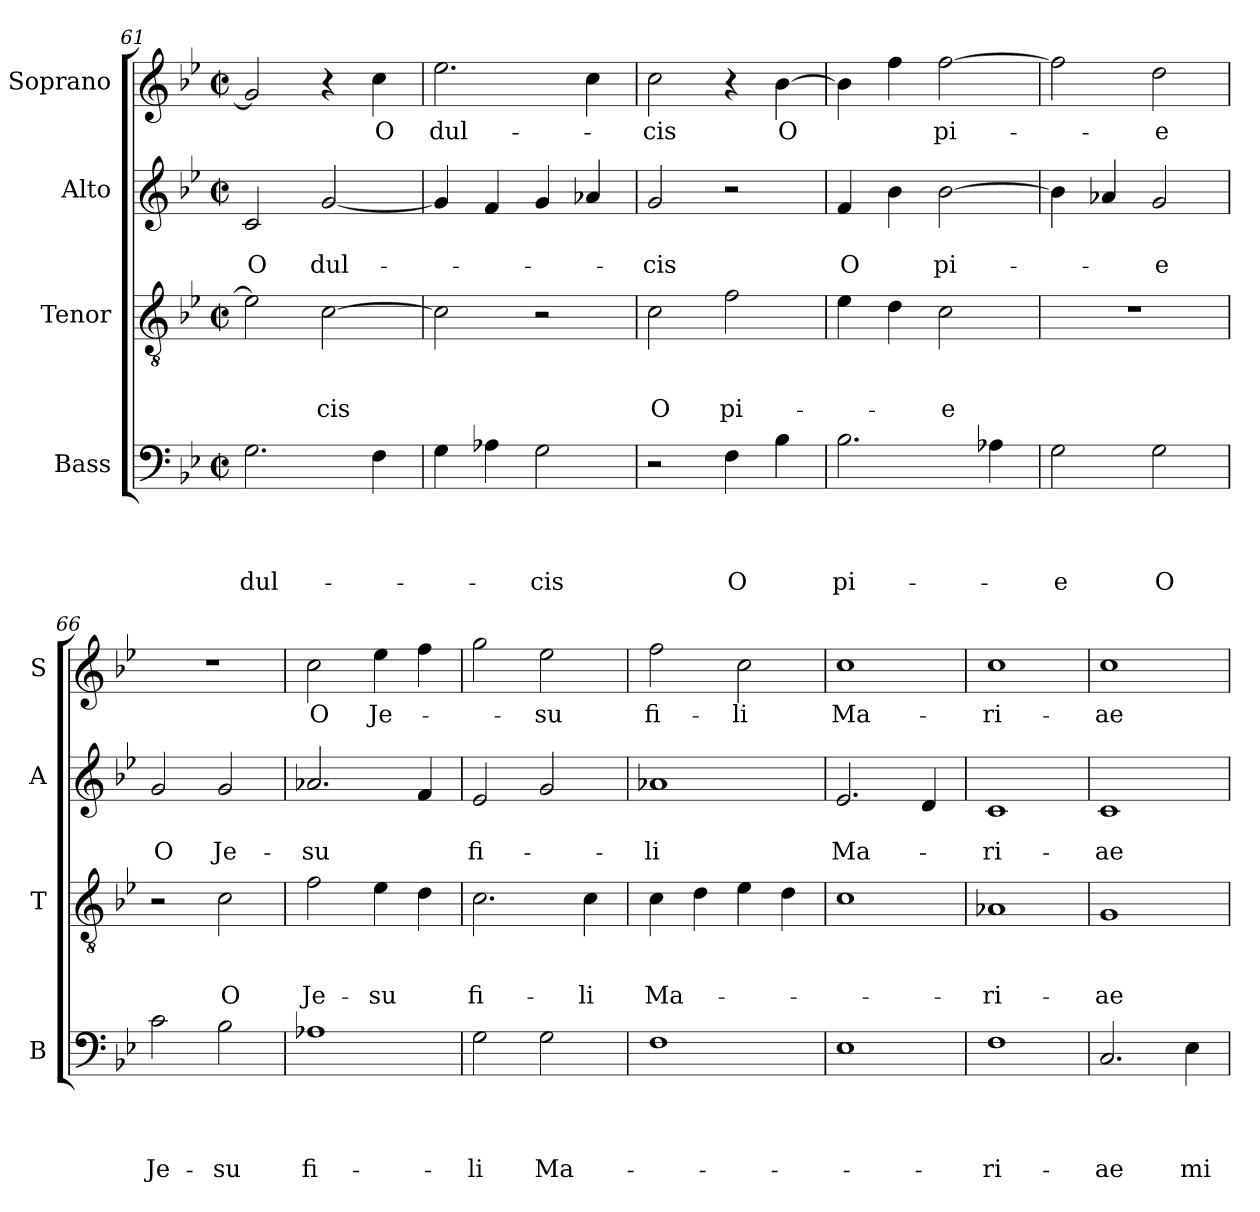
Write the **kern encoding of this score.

**kern	**text	**text	**text	**text	**kern	**text	**text	**text	**kern	**text	**text	**kern	**text
*part4	*part4	*part4	*part4	*part4	*part3	*part3	*part3	*part3	*part2	*part2	*part2	*part1	*part1
*staff4	*staff4	*staff4	*staff4	*staff4	*staff3	*staff3	*staff3	*staff3	*staff2	*staff2	*staff2	*staff1	*staff1
*I"Bass	*	*	*	*	*I"Tenor	*	*	*	*I"Alto	*	*	*I"Soprano	*
*I'B	*	*	*	*	*I'T	*	*	*	*I'A	*	*	*I'S	*
*clefF4	*	*	*	*	*clefGv2	*	*	*	*clefG2	*	*	*clefG2	*
*k[b-e-]	*	*	*	*	*k[b-e-]	*	*	*	*k[b-e-]	*	*	*k[b-e-]	*
*B-:	*	*	*	*	*B-:	*	*	*	*B-:	*	*	*B-:	*
*M2/2	*	*	*	*	*M2/2	*	*	*	*M2/2	*	*	*M2/2	*
*met(c|)	*	*	*	*	*met(c|)	*	*	*	*met(c|)	*	*	*met(c|)	*
=61	=61	=61	=61	=61	=61	=61	=61	=61	=61	=61	=61	=61	=61
!	!	!	!	!LO:LY:b	!	!	!	!	!	!	!LO:LY:b	!	!
2.G\	.	.	.	dul-	2e-\]	.	.	.	2c/	.	O	2g/]	.
!	!	!	!	!	!	!	!	!LO:LY:b	!	!	!LO:LY:b	!	!
.	.	.	.	.	[>2c\	.	.	-cis	[<2g/	.	dul-	4r	.
!	!	!	!	!	!	!	!	!	!	!	!	!	!LO:LY:b
4F\	.	.	.	.	.	.	.	.	.	.	.	4cc\	O
=62	=62	=62	=62	=62	=62	=62	=62	=62	=62	=62	=62	=62	=62
!	!	!	!	!	!	!	!	!	!	!	!	!	!LO:LY:b
4G\	.	.	.	.	2c\]	.	.	.	4g/]	.	.	2.ee-\	dul-
4A-X\	.	.	.	.	.	.	.	.	4f/	.	.	.	.
!	!	!	!	!LO:LY:b	!	!	!	!	!	!	!	!	!
2G\	.	.	.	-cis	2r	.	.	.	4g/	.	.	.	.
.	.	.	.	.	.	.	.	.	4a-X/	.	.	4cc\	.
=63	=63	=63	=63	=63	=63	=63	=63	=63	=63	=63	=63	=63	=63
!	!	!	!	!	!	!	!	!LO:LY:b	!	!	!LO:LY:b	!	!LO:LY:b
2r	.	.	.	.	2c\	.	.	O	2g/	.	-cis	2cc\	-cis
!	!	!	!	!LO:LY:b	!	!	!	!LO:LY:b	!	!	!	!	!
4F\	.	.	.	O	2f\	.	.	pi-	2r	.	.	4r	.
!	!	!	!	!	!	!	!	!	!	!	!	!	!LO:LY:b
4B-\	.	.	.	.	.	.	.	.	.	.	.	[>4b-\	O
=64	=64	=64	=64	=64	=64	=64	=64	=64	=64	=64	=64	=64	=64
!	!	!	!	!LO:LY:b	!	!	!	!	!	!	!LO:LY:b	!	!
2.B-\	.	.	.	pi-	4e-\	.	.	.	4f/	.	O	4b-\]	.
.	.	.	.	.	4d\	.	.	.	4b-\	.	.	4ff\	.
!	!	!	!	!	!	!	!	!LO:LY:b	!	!	!LO:LY:b	!	!LO:LY:b
.	.	.	.	.	2c\	.	.	-e	[<2b-\	.	pi-	[<2ff\	pi-
4A-X\	.	.	.	.	.	.	.	.	.	.	.	.	.
!!LO:LB:g=z
=65	=65	=65	=65	=65	=65	=65	=65	=65	=65	=65	=65	=65	=65
!	!	!	!	!LO:LY:b	!	!	!	!	!	!	!	!	!
2G\	.	.	.	-e	1r	.	.	.	4b-\]	.	.	2ff\]	.
.	.	.	.	.	.	.	.	.	4a-X/	.	.	.	.
!	!	!	!	!LO:LY:b	!	!	!	!	!	!	!LO:LY:b	!	!LO:LY:b
2G\	.	.	.	O	.	.	.	.	2g/	.	-e	2dd\	-e
=66	=66	=66	=66	=66	=66	=66	=66	=66	=66	=66	=66	=66	=66
!	!	!	!	!LO:LY:b	!	!	!	!	!	!	!LO:LY:b	!	!
2c\	.	.	.	Je-	2r	.	.	.	2g/	.	O	1r	.
!	!	!	!	!LO:LY:b	!	!	!	!LO:LY:b	!	!	!LO:LY:b	!	!
2B-\	.	.	.	-su	2c\	.	.	O	2g/	.	Je-	.	.
=67	=67	=67	=67	=67	=67	=67	=67	=67	=67	=67	=67	=67	=67
!	!	!	!	!LO:LY:b:rj	!	!	!	!LO:LY:b	!	!	!LO:LY:b	!	!LO:LY:b
1A-X	.	.	.	fi-	2f\	.	.	Je-	2.a-X/	.	-su	2cc\	O
!	!	!	!	!	!	!	!	!LO:LY:b	!	!	!	!	!LO:LY:b
.	.	.	.	.	4e-\	.	.	-su	.	.	.	4ee-\	Je-
.	.	.	.	.	4d\	.	.	.	4f/	.	.	4ff\	.
=68	=68	=68	=68	=68	=68	=68	=68	=68	=68	=68	=68	=68	=68
!	!	!	!	!LO:LY:b	!	!	!	!LO:LY:b	!	!	!LO:LY:b	!	!
2G\	.	.	.	-li	2.c\	.	.	fi-	2e-/	.	fi-	2gg\	.
!	!	!	!	!LO:LY:b	!	!	!	!	!	!	!	!	!LO:LY:b
2G\	.	.	.	Ma-	.	.	.	.	2g/	.	.	2ee-\	-su
!	!	!	!	!	!	!	!	!LO:LY:b	!	!	!	!	!
.	.	.	.	.	4c\	.	.	-li	.	.	.	.	.
=69	=69	=69	=69	=69	=69	=69	=69	=69	=69	=69	=69	=69	=69
!	!	!	!	!	!	!	!	!LO:LY:b	!	!	!LO:LY:b:rj	!	!LO:LY:b
1F	.	.	.	.	4c\	.	.	Ma-	1a-X	.	-li	2ff\	fi-
.	.	.	.	.	4d\	.	.	.	.	.	.	.	.
!	!	!	!	!	!	!	!	!	!	!	!	!	!LO:LY:b
.	.	.	.	.	4e-\	.	.	.	.	.	.	2cc\	-li
.	.	.	.	.	4d\	.	.	.	.	.	.	.	.
=70	=70	=70	=70	=70	=70	=70	=70	=70	=70	=70	=70	=70	=70
!	!	!	!	!	!	!	!	!	!	!	!LO:LY:b	!	!LO:LY:b
1E-	.	.	.	.	1c	.	.	.	2.e-/	.	Ma-	1cc	Ma-
.	.	.	.	.	.	.	.	.	4d/	.	.	.	.
=71	=71	=71	=71	=71	=71	=71	=71	=71	=71	=71	=71	=71	=71
!	!	!	!	!LO:LY:b	!	!	!	!LO:LY:b	!	!	!LO:LY:b	!	!LO:LY:b
1F	.	.	.	-ri-	1A-X	.	.	-ri-	1c	.	-ri-	1cc	-ri-
!!LO:PB:g=z
=72	=72	=72	=72	=72	=72	=72	=72	=72	=72	=72	=72	=72	=72
!	!	!	!	!LO:LY:b	!	!	!	!LO:LY:b	!	!	!LO:LY:b	!	!LO:LY:b
2.C/	.	.	.	-ae	1G	.	.	-ae	1c	.	-ae	1cc	-ae
!	!	!	!	!LO:LY:b	!	!	!	!	!	!	!	!	!
4E-\	.	.	.	mi-	.	.	.	.	.	.	.	.	.
=	=	=	=	=	=	=	=	=	=	=	=	=	=
*-	*-	*-	*-	*-	*-	*-	*-	*-	*-	*-	*-	*-	*-
